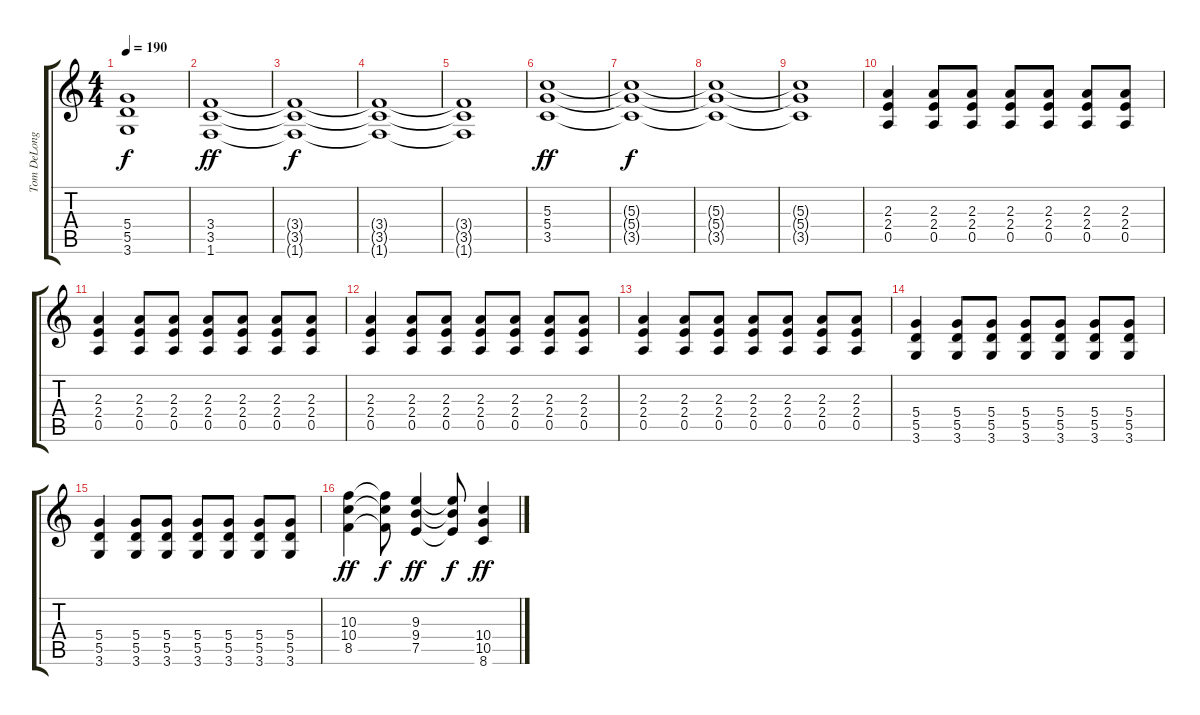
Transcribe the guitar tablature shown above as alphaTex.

\track ("Tom DeLonge - Guitar 2" "Tom DeLong") {instrument overdrivenguitar}
\staff {score tabs}
\tuning (E4 B3 G3 D3 A2 E2) {hide}
\ts (4 4)
\tempo 190
\clef g2
\ks c
(5.4{t} 5.5{t} 3.6{t}).1{dy f} |
(3.4 3.5 1.6).1{dy ff} |
(3.4{t} 3.5{t} 1.6{t}).1{dy f} |
(3.4{t} 3.5{t} 1.6{t}).1 |
(3.4{t} 3.5{t} 1.6{t}).1 |
(5.3 5.4 3.5).1{dy ff} |
(5.3{t} 5.4{t} 3.5{t}).1{dy f} |
(5.3{t} 5.4{t} 3.5{t}).1 |
(5.3{t} 5.4{t} 3.5{t}).1 |
(2.3 2.4 0.5).4 (2.3 2.4 0.5).8 (2.3 2.4 0.5).8 (2.3 2.4 0.5).8 (2.3 2.4 0.5).8 (2.3 2.4 0.5).8 (2.3 2.4 0.5).8 |
(2.3 2.4 0.5).4 (2.3 2.4 0.5).8 (2.3 2.4 0.5).8 (2.3 2.4 0.5).8 (2.3 2.4 0.5).8 (2.3 2.4 0.5).8 (2.3 2.4 0.5).8 |
(2.3 2.4 0.5).4 (2.3 2.4 0.5).8 (2.3 2.4 0.5).8 (2.3 2.4 0.5).8 (2.3 2.4 0.5).8 (2.3 2.4 0.5).8 (2.3 2.4 0.5).8 |
(2.3 2.4 0.5).4 (2.3 2.4 0.5).8 (2.3 2.4 0.5).8 (2.3 2.4 0.5).8 (2.3 2.4 0.5).8 (2.3 2.4 0.5).8 (2.3 2.4 0.5).8 |
(5.4 5.5 3.6).4 (5.4 5.5 3.6).8 (5.4 5.5 3.6).8 (5.4 5.5 3.6).8 (5.4 5.5 3.6).8 (5.4 5.5 3.6).8 (5.4 5.5 3.6).8 |
(5.4 5.5 3.6).4 (5.4 5.5 3.6).8 (5.4 5.5 3.6).8 (5.4 5.5 3.6).8 (5.4 5.5 3.6).8 (5.4 5.5 3.6).8 (5.4 5.5 3.6).8 |
(10.3 10.4 8.5).4{dy ff} (10.3{t} 10.4{t} 8.5{t}).8{dy f} (9.3 9.4 7.5).4{dy ff} (9.3{t} 9.4{t} 7.5{t}).8{dy f} (10.4 10.5 8.6).4{dy ff}
